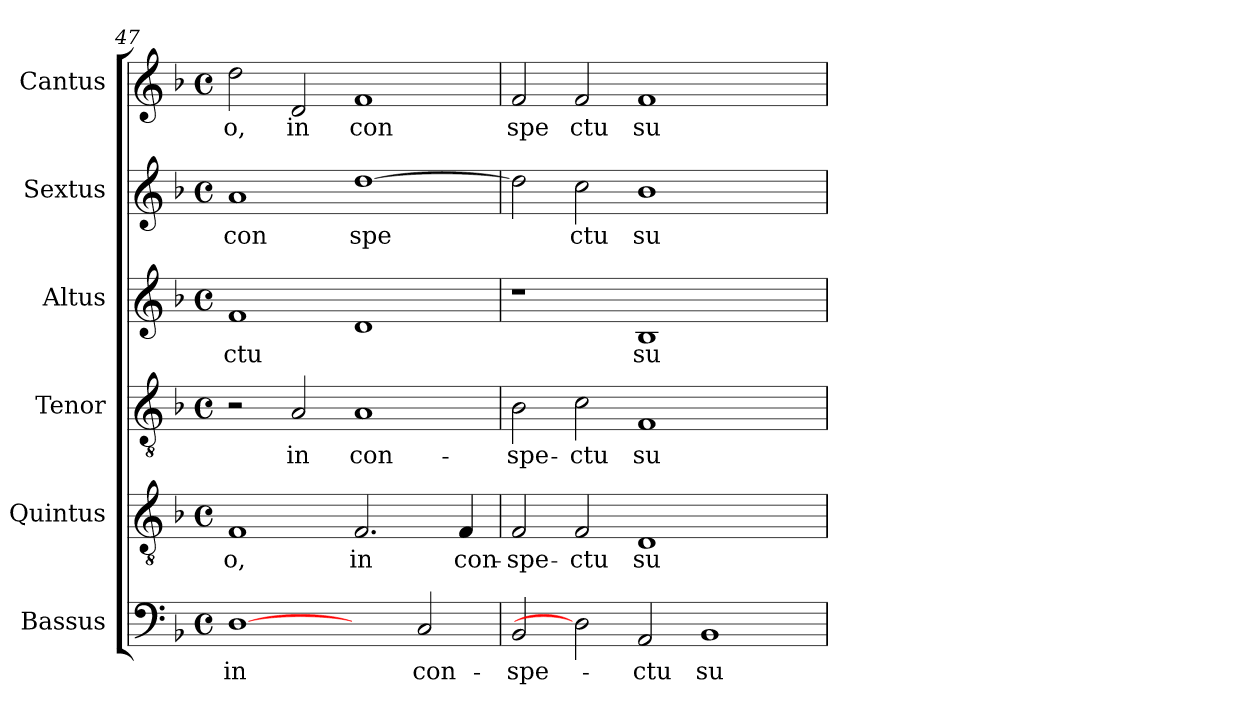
**kern	**text	**kern	**text	**kern	**text	**kern	**text	**kern	**text	**kern	**text
*part6	*part6	*part5	*part5	*part4	*part4	*part3	*part3	*part2	*part2	*part1	*part1
*staff6	*staff6	*staff5	*staff5	*staff4	*staff4	*staff3	*staff3	*staff2	*staff2	*staff1	*staff1
*I"Bassus	*	*I"Quintus	*	*I"Tenor	*	*I"Altus	*	*I"Sextus	*	*I"Cantus	*
*clefF4	*	*clefGv2	*	*clefGv2	*	*clefG2	*	*clefG2	*	*clefG2	*
*k[b-]	*	*k[b-]	*	*k[b-]	*	*k[b-]	*	*k[b-]	*	*k[b-]	*
*F:	*	*F:	*	*F:	*	*F:	*	*F:	*	*F:	*
*M4/4	*	*M4/4	*	*M4/4	*	*M4/4	*	*M4/4	*	*M4/4	*
*met(c)	*	*met(c)	*	*met(c)	*	*met(c)	*	*met(c)	*	*met(c)	*
=47	=47	=47	=47	=47	=47	=47	=47	=47	=47	=47	=47
!	!LO:LY:b:cj	!	!LO:LY:b:cj	!	!	!	!LO:LY:b:cj	!	!LO:LY:b:cj	!	!LO:LY:b:cj
[1D	in	1F	-o,	2r	.	1f	-ctu	1a	con	2dd\	o,
!	!	!	!	!	!LO:LY:b:cj	!	!	!	!	!	!LO:LY:b:cj
.	.	.	.	2A/	in	.	.	.	.	2d/	in
!	!	!	!LO:LY:b:cj	!	!LO:LY:b:cj	!	!	!	!LO:LY:b:cj	!	!LO:LY:b:cj
2ryy	.	2.F/	in	1A	con-	1d	.	[>1dd	spe	1f	con
!	!LO:LY:b:cj	!	!	!	!	!	!	!	!	!	!
2C/	con-	.	.	.	.	.	.	.	.	.	.
!	!	!	!LO:LY:b:cj	!	!	!	!	!	!	!	!
.	.	4F/	con-	.	.	.	.	.	.	.	.
=48	=48	=48	=48	=48	=48	=48	=48	=48	=48	=48	=48
!	!LO:LY:b:cj	!	!LO:LY:b:cj	!	!LO:LY:b:cj	!	!	!	!	!	!LO:LY:b:cj
2BB-/	-spe-	2F/	-spe-	2B-\	-spe-	1r	.	2dd\]	.	2f/	spe
!	!	!	!LO:LY:b:cj	!	!LO:LY:b:cj	!	!	!	!LO:LY:b:cj	!	!LO:LY:b:cj
2D]	.	2F/	-ctu	2c\	-ctu	.	.	2cc\	ctu	2f/	ctu
!	!LO:LY:b:cj	!	!LO:LY:b:cj	!	!LO:LY:b:cj	!	!LO:LY:b:cj	!	!LO:LY:b:cj	!	!LO:LY:b:cj
2AA/	-ctu	1D	su-	1F	su-	1B-	su-	1b-	su	1f	su
!	!LO:LY:b:cj	!	!	!	!	!	!	!	!	!	!
1BB-	su-	.	.	.	.	.	.	.	.	.	.
.	.	2ryy	.	2ryy	.	2ryy	.	2ryy	.	2ryy	.
=	=	=	=	=	=	=	=	=	=	=	=
*-	*-	*-	*-	*-	*-	*-	*-	*-	*-	*-	*-
